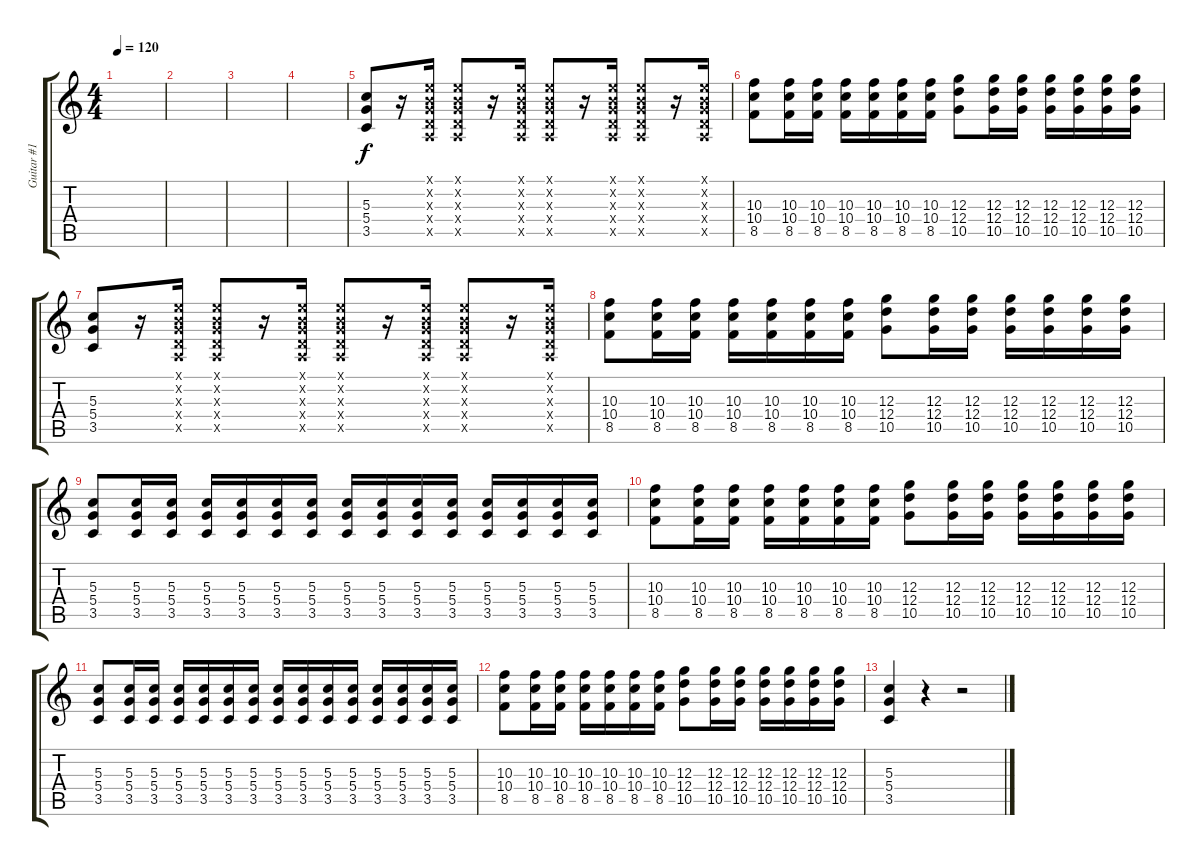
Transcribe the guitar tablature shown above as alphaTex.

\track ("Guitar #1" "Guitar #1") {instrument distortionguitar}
\staff {score tabs}
\tuning (E4 B3 G3 D3 A2 E2) {hide}
\ts (4 4)
\tempo 120
\clef g2
\ks c
|
|
|
|
(5.3 5.4 3.5).8 r.16 (0.1{x} 0.2{x} 0.3{x} 0.4{x} 0.5{x}).16 (0.1{x} 0.2{x} 0.3{x} 0.4{x} 0.5{x}).8 r.16 (0.1{x} 0.2{x} 0.3{x} 0.4{x} 0.5{x}).16 (0.1{x} 0.2{x} 0.3{x} 0.4{x} 0.5{x}).8 r.16 (0.1{x} 0.2{x} 0.3{x} 0.4{x} 0.5{x}).16 (0.1{x} 0.2{x} 0.3{x} 0.4{x} 0.5{x}).8 r.16 (0.1{x} 0.2{x} 0.3{x} 0.4{x} 0.5{x}).16 |
(10.3 10.4 8.5).8 (10.3 10.4 8.5).16 (10.3 10.4 8.5).16 (10.3 10.4 8.5).16 (10.3 10.4 8.5).16 (10.3 10.4 8.5).16 (10.3 10.4 8.5).16 (12.3 12.4 10.5).8 (12.3 12.4 10.5).16 (12.3 12.4 10.5).16 (12.3 12.4 10.5).16 (12.3 12.4 10.5).16 (12.3 12.4 10.5).16 (12.3 12.4 10.5).16 |
(5.3 5.4 3.5).8 r.16 (0.1{x} 0.2{x} 0.3{x} 0.4{x} 0.5{x}).16 (0.1{x} 0.2{x} 0.3{x} 0.4{x} 0.5{x}).8 r.16 (0.1{x} 0.2{x} 0.3{x} 0.4{x} 0.5{x}).16 (0.1{x} 0.2{x} 0.3{x} 0.4{x} 0.5{x}).8 r.16 (0.1{x} 0.2{x} 0.3{x} 0.4{x} 0.5{x}).16 (0.1{x} 0.2{x} 0.3{x} 0.4{x} 0.5{x}).8 r.16 (0.1{x} 0.2{x} 0.3{x} 0.4{x} 0.5{x}).16 |
(10.3 10.4 8.5).8 (10.3 10.4 8.5).16 (10.3 10.4 8.5).16 (10.3 10.4 8.5).16 (10.3 10.4 8.5).16 (10.3 10.4 8.5).16 (10.3 10.4 8.5).16 (12.3 12.4 10.5).8 (12.3 12.4 10.5).16 (12.3 12.4 10.5).16 (12.3 12.4 10.5).16 (12.3 12.4 10.5).16 (12.3 12.4 10.5).16 (12.3 12.4 10.5).16 |
(5.3 5.4 3.5).8 (5.3 5.4 3.5).16 (5.3 5.4 3.5).16 (5.3 5.4 3.5).16 (5.3 5.4 3.5).16 (5.3 5.4 3.5).16 (5.3 5.4 3.5).16 (5.3 5.4 3.5).16 (5.3 5.4 3.5).16 (5.3 5.4 3.5).16 (5.3 5.4 3.5).16 (5.3 5.4 3.5).16 (5.3 5.4 3.5).16 (5.3 5.4 3.5).16 (5.3 5.4 3.5).16 |
(10.3 10.4 8.5).8 (10.3 10.4 8.5).16 (10.3 10.4 8.5).16 (10.3 10.4 8.5).16 (10.3 10.4 8.5).16 (10.3 10.4 8.5).16 (10.3 10.4 8.5).16 (12.3 12.4 10.5).8 (12.3 12.4 10.5).16 (12.3 12.4 10.5).16 (12.3 12.4 10.5).16 (12.3 12.4 10.5).16 (12.3 12.4 10.5).16 (12.3 12.4 10.5).16 |
(5.3 5.4 3.5).8 (5.3 5.4 3.5).16 (5.3 5.4 3.5).16 (5.3 5.4 3.5).16 (5.3 5.4 3.5).16 (5.3 5.4 3.5).16 (5.3 5.4 3.5).16 (5.3 5.4 3.5).16 (5.3 5.4 3.5).16 (5.3 5.4 3.5).16 (5.3 5.4 3.5).16 (5.3 5.4 3.5).16 (5.3 5.4 3.5).16 (5.3 5.4 3.5).16 (5.3 5.4 3.5).16 |
(10.3 10.4 8.5).8 (10.3 10.4 8.5).16 (10.3 10.4 8.5).16 (10.3 10.4 8.5).16 (10.3 10.4 8.5).16 (10.3 10.4 8.5).16 (10.3 10.4 8.5).16 (12.3 12.4 10.5).8 (12.3 12.4 10.5).16 (12.3 12.4 10.5).16 (12.3 12.4 10.5).16 (12.3 12.4 10.5).16 (12.3 12.4 10.5).16 (12.3 12.4 10.5).16 |
(5.3 5.4 3.5).4 r.4 r.2
